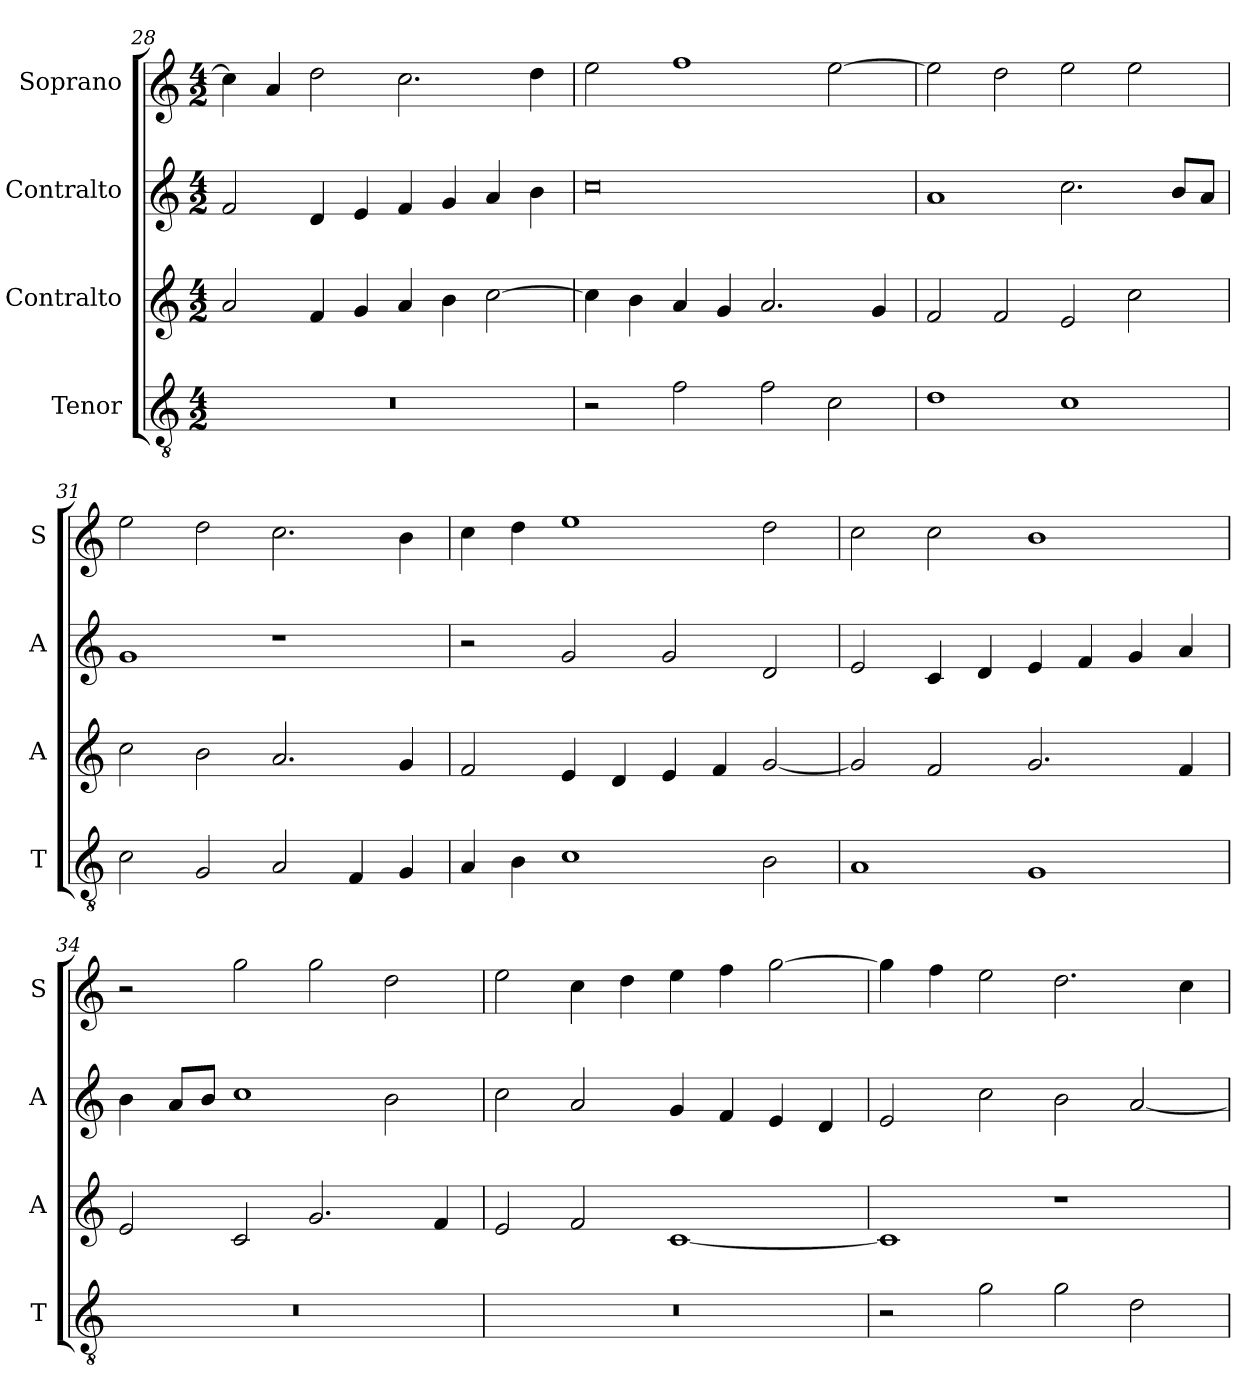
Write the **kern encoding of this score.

**kern	**kern	**kern	**kern
*part4	*part3	*part2	*part1
*staff4	*staff3	*staff2	*staff1
*I"Tenor	*I"Contralto	*I"Contralto	*I"Soprano
*I'T	*I'A	*I'A	*I'S
*clefGv2	*clefG2	*clefG2	*clefG2
*k[]	*k[]	*k[]	*k[]
*G:mix	*G:mix	*G:mix	*G:mix
*M4/2	*M4/2	*M4/2	*M4/2
=28	=28	=28	=28
0r	2a	2f	4cc]
.	.	.	4a
.	4f	4d	2dd
.	4g	4e	.
.	4a	4f	2.cc
.	4b	4g	.
.	[2cc	4a	.
.	.	4b	4dd
=29	=29	=29	=29
2r	4cc]	0cc	2ee
.	4b	.	.
2f	4a	.	1ff
.	4g	.	.
2f	2.a	.	.
2c	.	.	[2ee
.	4g	.	.
=30	=30	=30	=30
1d	2f	1a	2ee]
.	2f	.	2dd
1c	2e	2.cc	2ee
.	2cc	.	2ee
.	.	8b/L	.
.	.	8a/J	.
=31	=31	=31	=31
2c	2cc	1g	2ee
2G	2b	.	2dd
2A	2.a	1r	2.cc
4F	.	.	.
4G	4g	.	4b
=32	=32	=32	=32
4A	2f	2r	4cc
4B	.	.	4dd
1c	4e	2g	1ee
.	4d	.	.
.	4e	2g	.
.	4f	.	.
2B	[2g	2d	2dd
=33	=33	=33	=33
1A	2g]	2e	2cc
.	2f	4c	2cc
.	.	4d	.
1G	2.g	4e	1b
.	.	4f	.
.	.	4g	.
.	4f	4a	.
=34	=34	=34	=34
0r	2e	4b	2r
.	.	8a/L	.
.	.	8b/J	.
.	2c	1cc	2gg
.	2.g	.	2gg
.	.	2b	2dd
.	4f	.	.
=35	=35	=35	=35
0r	2e	2cc	2ee
.	2f	2a	4cc
.	.	.	4dd
.	[1c	4g	4ee
.	.	4f	4ff
.	.	4e	[2gg
.	.	4d	.
=36	=36	=36	=36
2r	1c]	2e	4gg]
.	.	.	4ff
2g	.	2cc	2ee
2g	1r	2b	2.dd
2d	.	[2a	.
.	.	.	4cc
=	=	=	=
*-	*-	*-	*-
